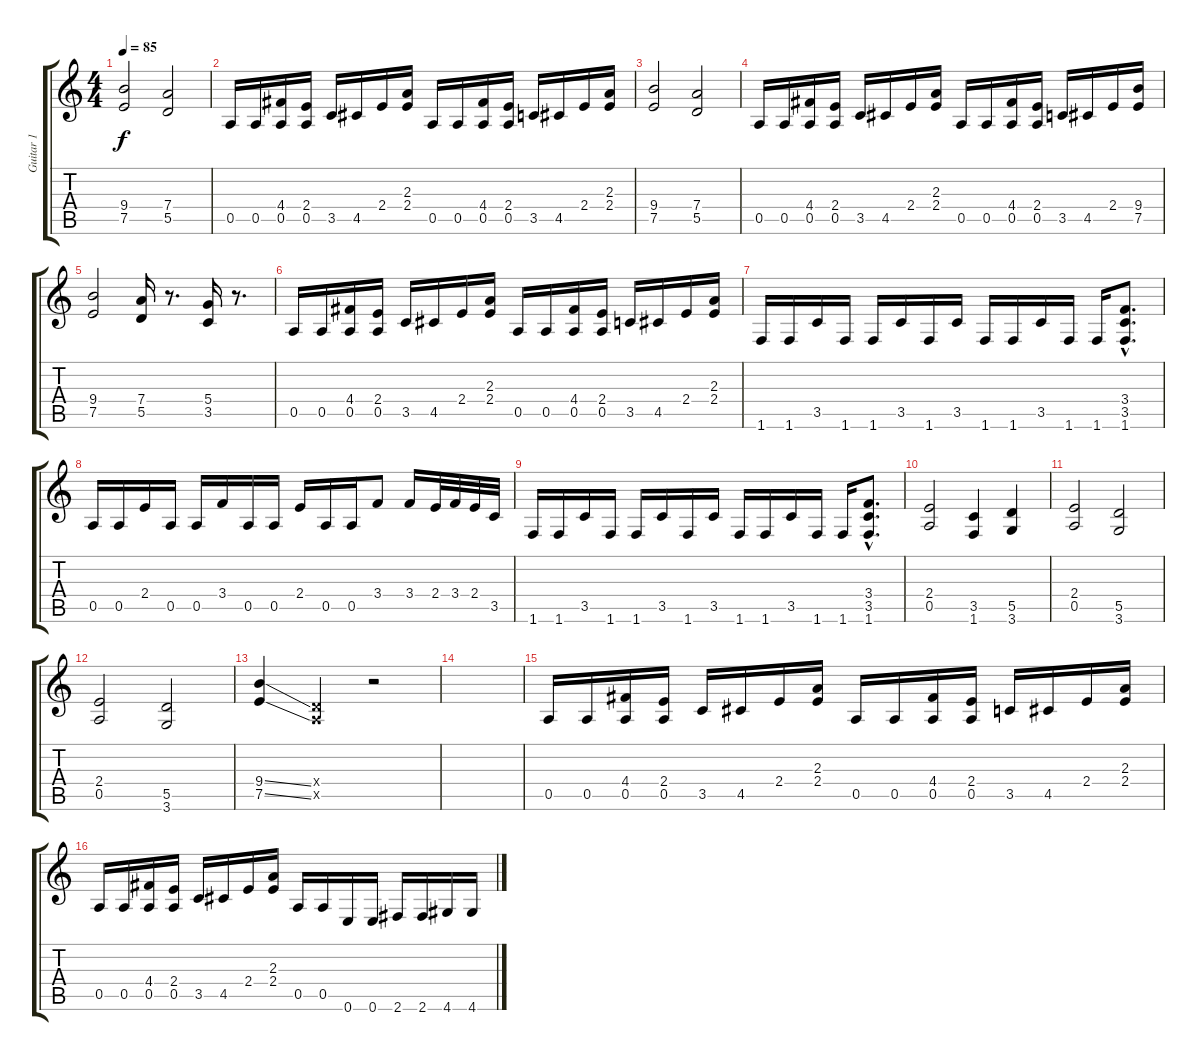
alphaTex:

\track ("Guitar 1" "Guitar 1") {instrument distortionguitar}
\staff {score tabs}
\tuning (E4 B3 G3 D3 A2 E2) {hide}
\ts (4 4)
\tempo 85
\clef g2
\ks c
(9.4 7.5).2{dy f} (7.4 5.5).2 |
0.5.16 0.5.16 (4.4 0.5).16 (2.4 0.5).16 3.5.16 4.5.16 2.4.16 (2.3 2.4).16 0.5.16 0.5.16 (4.4 0.5).16 (2.4 0.5).16 3.5.16 4.5.16 2.4.16 (2.3 2.4).16 |
(9.4 7.5).2 (7.4 5.5).2 |
0.5.16 0.5.16 (4.4 0.5).16 (2.4 0.5).16 3.5.16 4.5.16 2.4.16 (2.3 2.4).16 0.5.16 0.5.16 (4.4 0.5).16 (2.4 0.5).16 3.5.16 4.5.16 2.4.16 (9.4 7.5).16 |
(9.4 7.5).2 (7.4 5.5).16 r.8{d} (5.4 3.5).16 r.8{d} |
0.5.16 0.5.16 (4.4 0.5).16 (2.4 0.5).16 3.5.16 4.5.16 2.4.16 (2.3 2.4).16 0.5.16 0.5.16 (4.4 0.5).16 (2.4 0.5).16 3.5.16 4.5.16 2.4.16 (2.3 2.4).16 |
1.6.16 1.6.16 3.5.16 1.6.16 1.6.16 3.5.16 1.6.16 3.5.16 1.6.16 1.6.16 3.5.16 1.6.16 1.6.16 (3.4{hac} 3.5{hac} 1.6{hac}).8{d} |
0.5.16 0.5.16 2.4.16 0.5.16 0.5.16 3.4.16 0.5.16 0.5.16 2.4.16 0.5.16 0.5.16 3.4.8 3.4.16 2.4.32 3.4.32 2.4.32 3.5.32 |
1.6.16 1.6.16 3.5.16 1.6.16 1.6.16 3.5.16 1.6.16 3.5.16 1.6.16 1.6.16 3.5.16 1.6.16 1.6.16 (3.4{hac} 3.5{hac} 1.6{hac}).8{d} |
(2.4 0.5).2 (3.5 1.6).4 (5.5 3.6).4 |
(2.4 0.5).2 (5.5 3.6).2 |
(2.4 0.5).2 (5.5 3.6).2 |
(9.4{ss} 7.5{ss}).4 (0.4{x} 0.5{x}).4 r.2 |
|
0.5.16 0.5.16 (4.4 0.5).16 (2.4 0.5).16 3.5.16 4.5.16 2.4.16 (2.3 2.4).16 0.5.16 0.5.16 (4.4 0.5).16 (2.4 0.5).16 3.5.16 4.5.16 2.4.16 (2.3 2.4).16 |
0.5.16 0.5.16 (4.4 0.5).16 (2.4 0.5).16 3.5.16 4.5.16 2.4.16 (2.3 2.4).16 0.5.16 0.5.16 0.6.16 0.6.16 2.6.16 2.6.16 4.6.16 4.6.16
